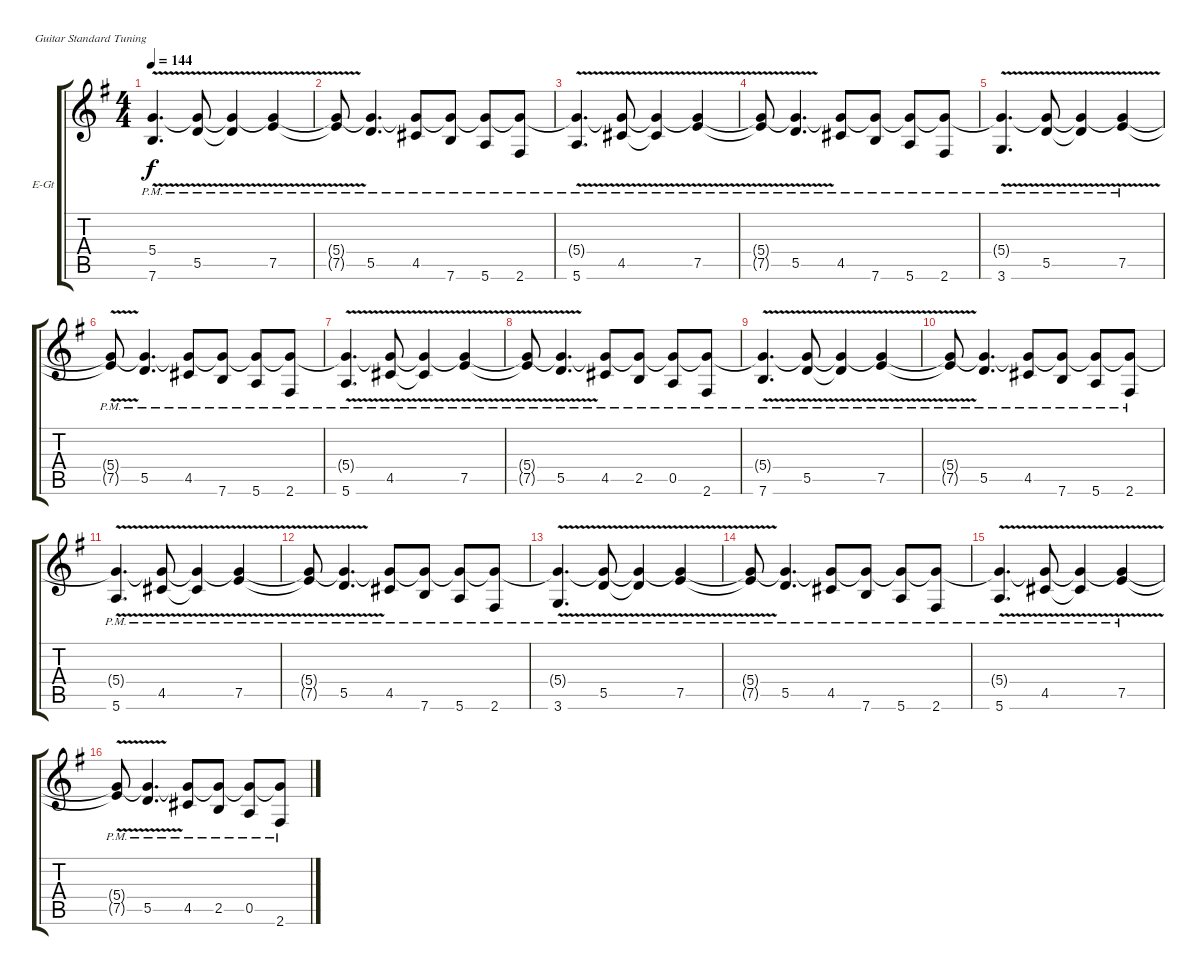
\bracketExtendMode groupsimilarinstruments
\firstSystemTrackNameOrientation horizontal
\otherSystemsTrackNameOrientation horizontal
\track ("Guitare 4" "E-Gt") {instrument distortionguitar}
\staff {score tabs}
\tuning (E4 B3 G3 D3 A2 E2)
\ts (4 4)
\tempo 144
\clef g2
\ks g
(7.6{v} 5.4{pm t}).4{d dy f} (5.5{v} 5.4{pm t}).8 (5.5{v t} 5.4{pm t}).4 (7.5{v} 5.4{pm t}).4 |
(7.5{v t} 5.4{pm t}).8 (5.5 5.4{pm t}).4{d} (4.5 5.4{pm t}).8 (7.6 5.4{pm t}).8 (5.6 5.4{pm t}).8 (2.6 5.4{pm t}).8 |
(5.6{v} 5.4{pm t}).4{d} (4.5{v} 5.4{pm t}).8 (4.5{v t} 5.4{pm t}).4 (7.5{v} 5.4{pm t}).4 |
(7.5{v t} 5.4{pm t}).8 (5.5{v} 5.4{pm t}).4{d} (4.5 5.4{pm t}).8 (7.6{pm} 5.4{pm t}).8 (5.6{pm} 5.4{pm t}).8 (2.6{pm} 5.4{pm t}).8 |
(3.6{v} 5.4{pm t}).4{d} (5.5{v} 5.4{pm t}).8 (5.5{v t} 5.4{pm t}).4 (7.5{v} 5.4{pm t}).4 |
(7.5{v t} 5.4{pm t}).8 (5.5 5.4{pm t}).4{d} (4.5 5.4{pm t}).8 (7.6 5.4{pm t}).8 (5.6 5.4{pm t}).8 (2.6 5.4{pm t}).8 |
(5.6{v} 5.4{pm t}).4{d} (4.5{v} 5.4{pm t}).8 (4.5{v t} 5.4{pm t}).4 (7.5{v} 5.4{pm t}).4 |
(7.5{v t} 5.4{pm t}).8 (5.5{v} 5.4{pm t}).4{d} (4.5 5.4{pm t}).8 (2.5{pm} 5.4{pm t}).8 (0.5{pm} 5.4{pm t}).8 (2.6{pm} 5.4{pm t}).8 |
(7.6{v} 5.4{pm t}).4{d} (5.5{v} 5.4{pm t}).8 (5.5{v t} 5.4{pm t}).4 (7.5{v} 5.4{pm t}).4 |
(7.5{v t} 5.4{pm t}).8 (5.5 5.4{pm t}).4{d} (4.5 5.4{pm t}).8 (7.6 5.4{pm t}).8 (5.6 5.4{pm t}).8 (2.6 5.4{pm t}).8 |
(5.6{v} 5.4{pm t}).4{d} (4.5{v} 5.4{pm t}).8 (4.5{v t} 5.4{pm t}).4 (7.5{v} 5.4{pm t}).4 |
(7.5{v t} 5.4{pm t}).8 (5.5{v} 5.4{pm t}).4{d} (4.5 5.4{pm t}).8 (7.6{pm} 5.4{pm t}).8 (5.6{pm} 5.4{pm t}).8 (2.6{pm} 5.4{pm t}).8 |
(3.6{v} 5.4{pm t}).4{d} (5.5{v} 5.4{pm t}).8 (5.5{v t} 5.4{pm t}).4 (7.5{v} 5.4{pm t}).4 |
(7.5{v t} 5.4{pm t}).8 (5.5 5.4{pm t}).4{d} (4.5 5.4{pm t}).8 (7.6 5.4{pm t}).8 (5.6 5.4{pm t}).8 (2.6 5.4{pm t}).8 |
(5.6{v} 5.4{pm t}).4{d} (4.5{v} 5.4{pm t}).8 (4.5{v t} 5.4{pm t}).4 (7.5{v} 5.4{pm t}).4 |
(7.5{v t} 5.4{pm t}).8 (5.5{v} 5.4{pm t}).4{d} (4.5 5.4{pm t}).8 (2.5{pm} 5.4{pm t}).8 (0.5{pm} 5.4{pm t}).8 (2.6{pm} 5.4{pm t}).8
